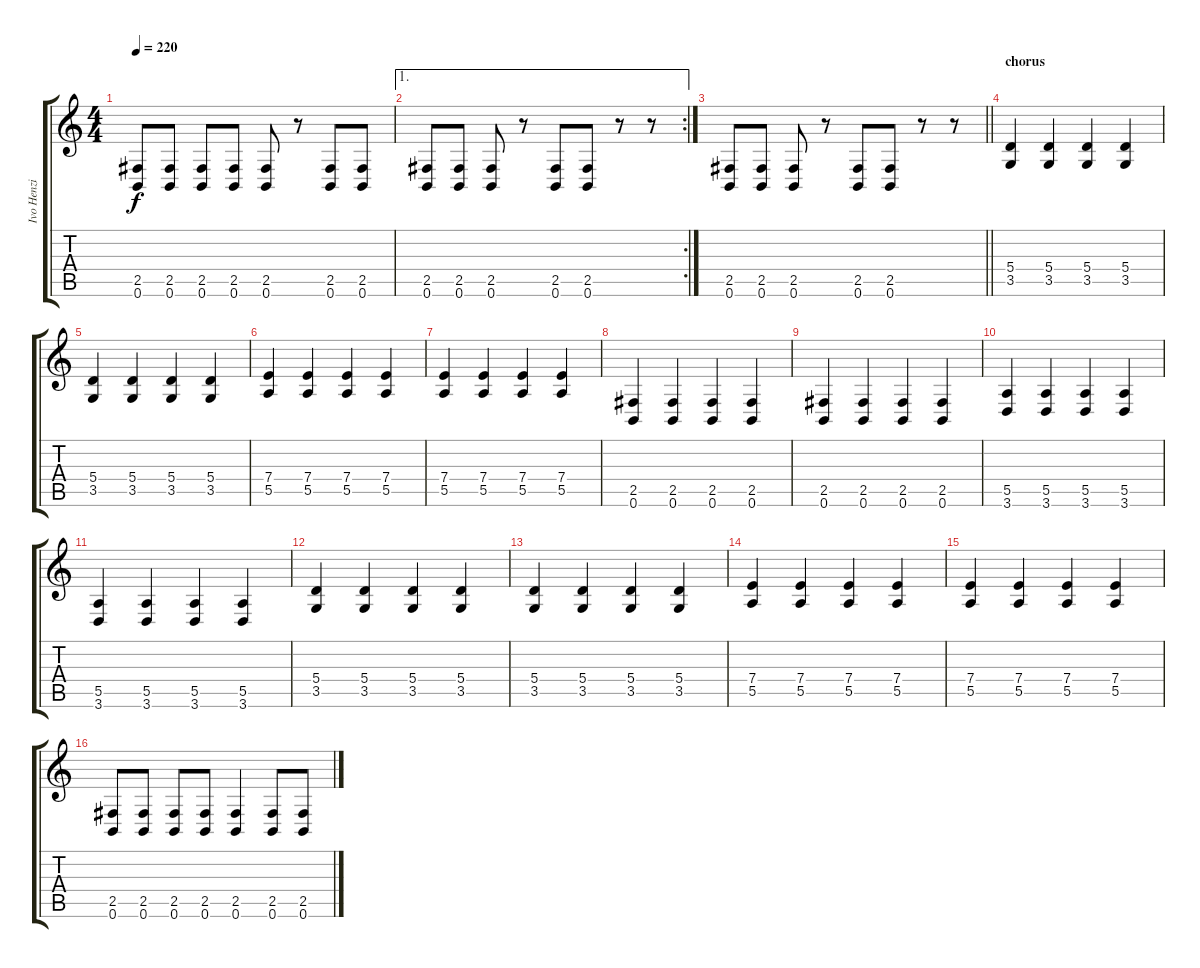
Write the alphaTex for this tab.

\track ("Ivo Henzi" "Ivo Henzi") {instrument distortionguitar}
\staff {score tabs}
\tuning (B3 Gb3 D3 A2 E2 B1) {hide}
\ts (4 4)
\tempo 220
\clef g2
\ks c
(2.5 0.6).8{dy f} (2.5 0.6).8 (2.5 0.6).8 (2.5 0.6).8 (2.5 0.6).8 r.8 (2.5 0.6).8 (2.5 0.6).8 |
\ae 1
\rc 2
(2.5 0.6).8 (2.5 0.6).8 (2.5 0.6).8 r.8 (2.5 0.6).8 (2.5 0.6).8 r.8 r.8 |
\barLineRight lightlight
(2.5 0.6).8 (2.5 0.6).8 (2.5 0.6).8 r.8 (2.5 0.6).8 (2.5 0.6).8 r.8 r.8 |
\section ("" "chorus")
(5.4 3.5).4 (5.4 3.5).4 (5.4 3.5).4 (5.4 3.5).4 |
(5.4 3.5).4 (5.4 3.5).4 (5.4 3.5).4 (5.4 3.5).4 |
(7.4 5.5).4 (7.4 5.5).4 (7.4 5.5).4 (7.4 5.5).4 |
(7.4 5.5).4 (7.4 5.5).4 (7.4 5.5).4 (7.4 5.5).4 |
(2.5 0.6).4 (2.5 0.6).4 (2.5 0.6).4 (2.5 0.6).4 |
(2.5 0.6).4 (2.5 0.6).4 (2.5 0.6).4 (2.5 0.6).4 |
(5.5 3.6).4 (5.5 3.6).4 (5.5 3.6).4 (5.5 3.6).4 |
(5.5 3.6).4 (5.5 3.6).4 (5.5 3.6).4 (5.5 3.6).4 |
(5.4 3.5).4 (5.4 3.5).4 (5.4 3.5).4 (5.4 3.5).4 |
(5.4 3.5).4 (5.4 3.5).4 (5.4 3.5).4 (5.4 3.5).4 |
(7.4 5.5).4 (7.4 5.5).4 (7.4 5.5).4 (7.4 5.5).4 |
(7.4 5.5).4 (7.4 5.5).4 (7.4 5.5).4 (7.4 5.5).4 |
(2.5 0.6).8 (2.5 0.6).8 (2.5 0.6).8 (2.5 0.6).8 (2.5 0.6).4 (2.5 0.6).8 (2.5 0.6).8
